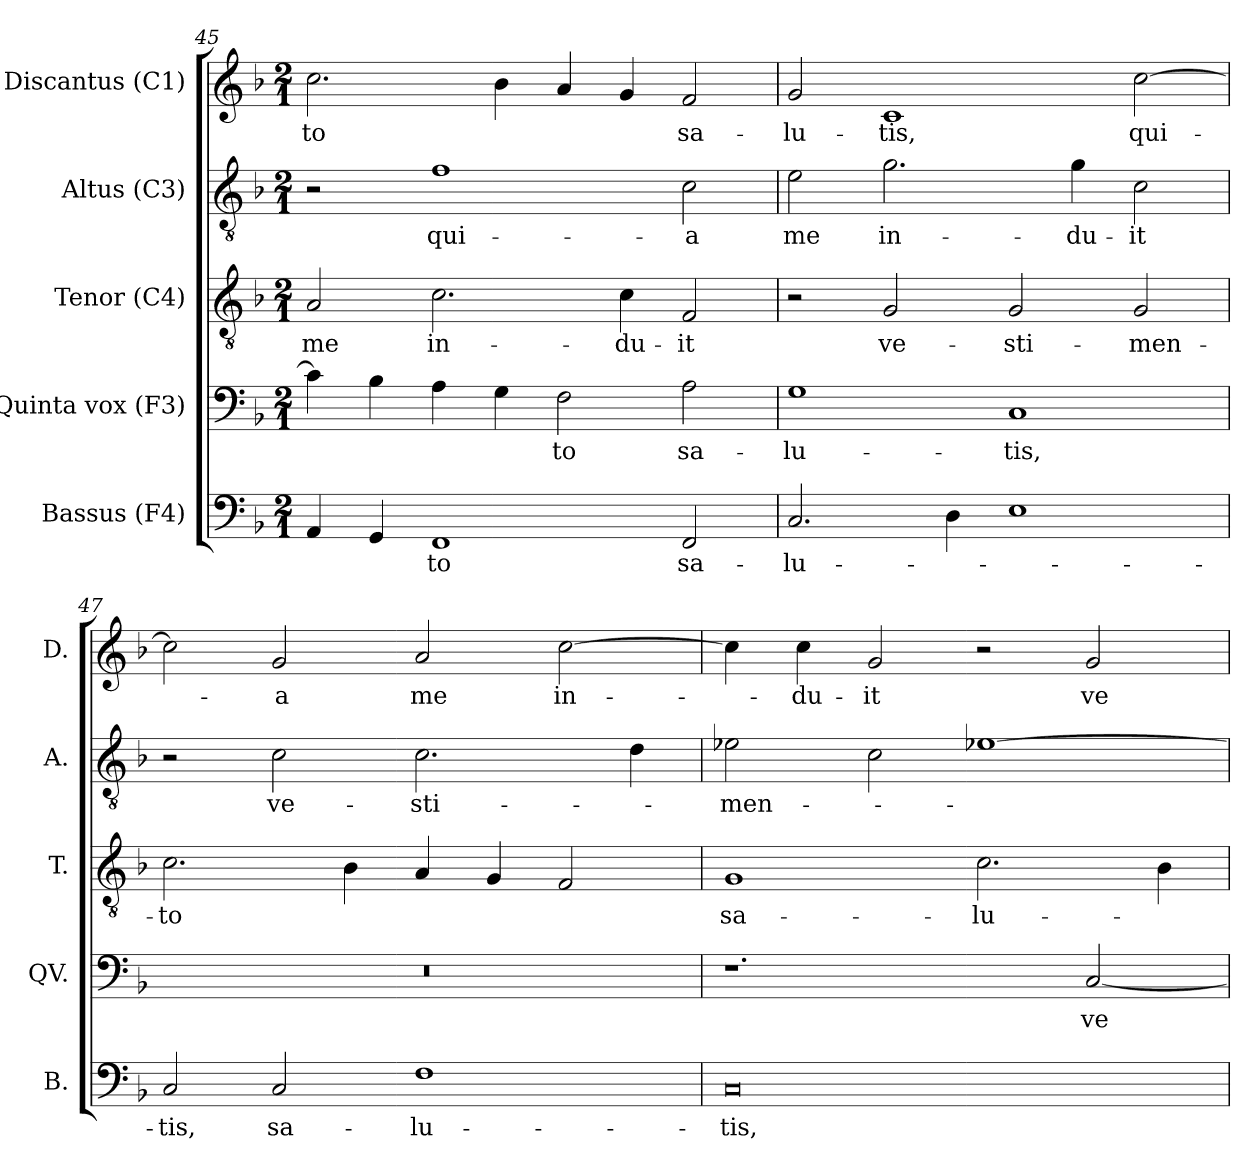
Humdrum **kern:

**kern	**text	**kern	**text	**kern	**text	**kern	**text	**kern	**text
*part5	*part5	*part4	*part4	*part3	*part3	*part2	*part2	*part1	*part1
*staff5	*staff5	*staff4	*staff4	*staff3	*staff3	*staff2	*staff2	*staff1	*staff1
*I"Bassus (F4)	*	*I"Quinta vox (F3)	*	*I"Tenor (C4)	*	*I"Altus (C3)	*	*I"Discantus (C1)	*
*I'B.	*	*I'QV.	*	*I'T.	*	*I'A.	*	*I'D.	*
!!LO:LB:g=z
*clefF4	*	*clefF4	*	*clefGv2	*	*clefGv2	*	*clefG2	*
*	*	*ITrd7c12	*	*ITrd7c12	*	*	*	*	*
*k[b-]	*	*k[b-]	*	*k[b-]	*	*k[b-]	*	*k[b-]	*
*F:	*	*F:	*	*F:	*	*F:	*	*F:	*
*M2/1	*	*M2/1	*	*M2/1	*	*M2/1	*	*M2/1	*
=45	=45	=45	=45	=45	=45	=45	=45	=45	=45
!	!	!	!	!	!LO:LY:b:color=#000000	!	!	!	!
!	!	!	!	!	!	!	!	!	!LO:LY:b:color=#000000
4AAi/	.	4Ci\]	.	2AAi/	me	2r	.	2.cci\	-to
4GGi/	.	4BB-i\	.	.	.	.	.	.	.
!	!LO:LY:b:color=#000000	!	!	!	!	!	!	!	!
!	!	!	!	!	!LO:LY:b:color=#000000	!	!	!	!
!	!	!	!	!	!	!	!LO:LY:b:color=#000000	!	!
1FFi	-to	4AAi\	.	2.Ci\	in-	1fi	qui-	.	.
.	.	4GGi\	.	.	.	.	.	4b-i\	.
!	!	!	!LO:LY:b:color=#000000	!	!	!	!	!	!
.	.	2FFi\	-to	.	.	.	.	4ai/	.
!	!	!	!	!	!LO:LY:b:color=#000000	!	!	!	!
.	.	.	.	4Ci\	-du-	.	.	4gi/	.
!	!LO:LY:b:color=#000000	!	!	!	!	!	!	!	!
!	!	!	!LO:LY:b:color=#000000	!	!	!	!	!	!
!	!	!	!	!	!LO:LY:b:color=#000000	!	!	!	!
!	!	!	!	!	!	!	!LO:LY:b:color=#000000	!	!
!	!	!	!	!	!	!	!	!	!LO:LY:b:color=#000000
2FFi/	sa-	2AAi\	sa-	2FFi/	-it	2ci\	-a	2fi/	sa-
=46	=46	=46	=46	=46	=46	=46	=46	=46	=46
!	!LO:LY:b:color=#000000	!	!	!	!	!	!	!	!
!	!	!	!LO:LY:b:color=#000000	!	!	!	!	!	!
!	!	!	!	!	!	!	!LO:LY:b:color=#000000	!	!
!	!	!	!	!	!	!	!	!	!LO:LY:b:color=#000000
2.Ci/	-lu-	1GGi	-lu-	2r	.	2ei\	me	2gi/	-lu-
!	!	!	!	!	!LO:LY:b:color=#000000	!	!	!	!
!	!	!	!	!	!	!	!LO:LY:b:color=#000000	!	!
!	!	!	!	!	!	!	!	!	!LO:LY:b:color=#000000
.	.	.	.	2GGi/	ve-	2.gi\	in-	1ci	-tis,
4Di\	.	.	.	.	.	.	.	.	.
!	!	!	!LO:LY:b:color=#000000	!	!	!	!	!	!
!	!	!	!	!	!LO:LY:b:color=#000000	!	!	!	!
1Ei	.	1CCi	-tis,	2GGi/	-sti-	.	.	.	.
!	!	!	!	!	!	!	!LO:LY:b:color=#000000	!	!
.	.	.	.	.	.	4gi\	-du-	.	.
!	!	!	!	!	!LO:LY:b:color=#000000	!	!	!	!
!	!	!	!	!	!	!	!LO:LY:b:color=#000000	!	!
!	!	!	!	!	!	!	!	!	!LO:LY:b:color=#000000
.	.	.	.	2GGi/	-men-	2ci\	-it	[2cci\	qui-
=47	=47	=47	=47	=47	=47	=47	=47	=47	=47
!	!LO:LY:b:color=#000000	!LO:N:vis=1	!	!	!	!	!	!	!
!	!	!	!	!	!LO:LY:b:color=#000000	!	!	!	!
2Ci/	-tis,	0r	.	2.Ci\	-to	2r	.	2cci\]	.
!	!LO:LY:b:color=#000000	!	!	!	!	!	!	!	!
!	!	!	!	!	!	!	!LO:LY:b:color=#000000	!	!
!	!	!	!	!	!	!	!	!	!LO:LY:b:color=#000000
2Ci/	sa-	.	.	.	.	2ci\	ve-	2gi/	-a
.	.	.	.	4BB-i\	.	.	.	.	.
!	!LO:LY:b:color=#000000	!	!	!	!	!	!	!	!
!	!	!	!	!	!	!	!LO:LY:b:color=#000000	!	!
!	!	!	!	!	!	!	!	!	!LO:LY:b:color=#000000
1Fi	-lu-	.	.	4AAi/	.	2.ci\	-sti-	2ai/	me
.	.	.	.	4GGi/	.	.	.	.	.
!	!	!	!	!	!	!	!	!	!LO:LY:b:color=#000000
.	.	.	.	2FFi/	.	.	.	[2cci\	in-
.	.	.	.	.	.	4di\	.	.	.
=48	=48	=48	=48	=48	=48	=48	=48	=48	=48
!	!LO:LY:b:color=#000000	!	!	!	!	!	!	!	!
!	!	!	!	!	!LO:LY:b:color=#000000	!	!	!	!
!	!	!	!	!	!	!	!LO:LY:b:color=#000000	!	!
0Ci	-tis,	1.r	.	1GGi	sa-	2e-Xi\	-men-	4cci\]	.
!	!	!	!	!	!	!	!	!	!LO:LY:b:color=#000000
.	.	.	.	.	.	.	.	4cci\	-du-
!	!	!	!	!	!	!	!	!	!LO:LY:b:color=#000000
.	.	.	.	.	.	2ci\	.	2gi/	-it
!	!	!	!	!	!LO:LY:b:color=#000000	!	!	!	!
.	.	.	.	2.Ci\	-lu-	[1e-Xi	.	2r	.
!	!	!	!LO:LY:b:color=#000000	!	!	!	!	!	!
!	!	!	!	!	!	!	!	!	!LO:LY:b:color=#000000
.	.	[2CCi/	ve-	.	.	.	.	2gi/	ve-
.	.	.	.	4BB-i\	.	.	.	.	.
=	=	=	=	=	=	=	=	=	=
*-	*-	*-	*-	*-	*-	*-	*-	*-	*-
